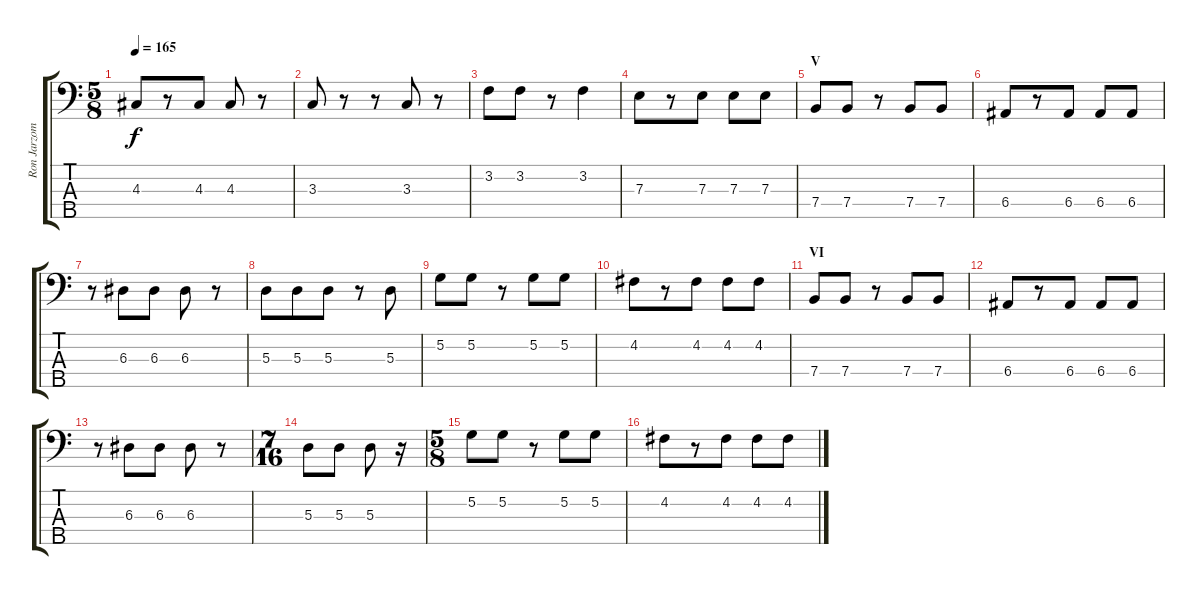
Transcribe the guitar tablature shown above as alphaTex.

\track ("Ron Jarzombek" "Ron Jarzom") {instrument electricbassfinger}
\staff {score tabs}
\tuning (G2 D2 A1 E1 B0) {hide}
\ts (5 8)
\tempo 165
\clef f4
\ks c
4.3.8{dy f} r.8 4.3.8 4.3.8 r.8 |
3.3.8 r.8 r.8 3.3.8 r.8 |
3.2.8 3.2.8 r.8 3.2.4 |
7.3.8 r.8 7.3.8 7.3.8 7.3.8 |
\section ("" "V")
7.4.8 7.4.8 r.8 7.4.8 7.4.8 |
6.4.8 r.8 6.4.8 6.4.8 6.4.8 |
r.8 6.3.8 6.3.8 6.3.8 r.8 |
5.3.8 5.3.8 5.3.8 r.8 5.3.8 |
5.2.8 5.2.8 r.8 5.2.8 5.2.8 |
4.2.8 r.8 4.2.8 4.2.8 4.2.8 |
\section ("" "VI")
7.4.8 7.4.8 r.8 7.4.8 7.4.8 |
6.4.8 r.8 6.4.8 6.4.8 6.4.8 |
r.8 6.3.8 6.3.8 6.3.8 r.8 |
\ts (7 16)
5.3.8 5.3.8 5.3.8 r.16 |
\ts (5 8)
5.2.8 5.2.8 r.8 5.2.8 5.2.8 |
4.2.8 r.8 4.2.8 4.2.8 4.2.8
